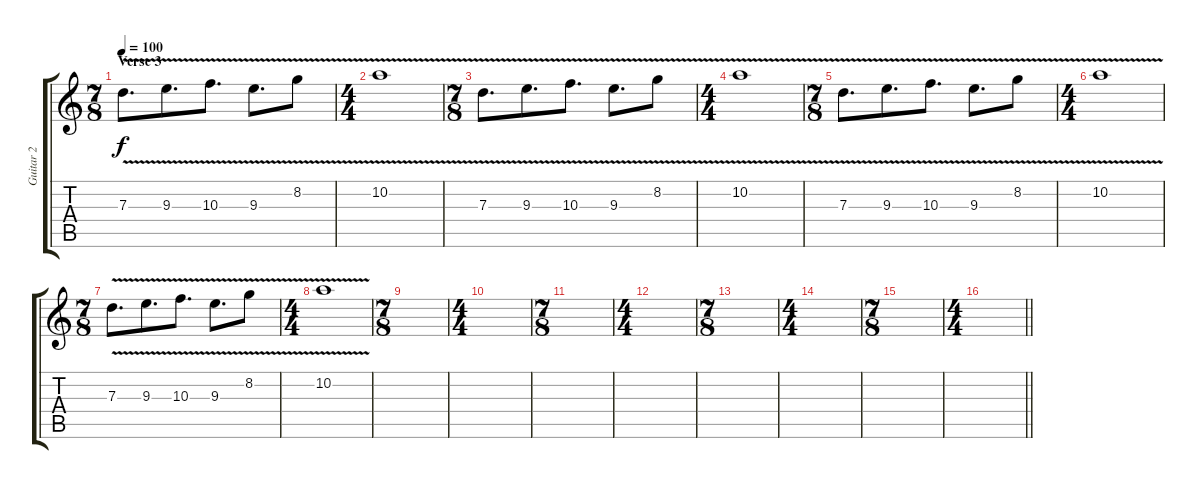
\track ("Guitar 2" "Guitar 2") {instrument distortionguitar}
\staff {score tabs}
\tuning (E4 B3 G3 D3 A2 E2) {hide}
\ts (7 8)
\section ("" "Verse 3")
\tempo 100
\clef g2
\ks c
7.3{v}.8{d dy f} 9.3{v}.8{d} 10.3{v}.8{d} 9.3{v}.8{d} 8.2{v}.8 |
\ts (4 4)
10.2{v}.1{volume 4} |
\ts (7 8)
7.3{v}.8{d volume 10} 9.3{v}.8{d} 10.3{v}.8{d} 9.3{v}.8{d} 8.2{v}.8 |
\ts (4 4)
10.2{v}.1{volume 4} |
\ts (7 8)
7.3{v}.8{d volume 10} 9.3{v}.8{d} 10.3{v}.8{d} 9.3{v}.8{d} 8.2{v}.8 |
\ts (4 4)
10.2{v}.1{volume 4} |
\ts (7 8)
7.3{v}.8{d volume 10} 9.3{v}.8{d} 10.3{v}.8{d} 9.3{v}.8{d} 8.2{v}.8 |
\ts (4 4)
10.2{v}.1{volume 4} |
\ts (7 8)
|
\ts (4 4)
|
\ts (7 8)
|
\ts (4 4)
|
\ts (7 8)
|
\ts (4 4)
|
\ts (7 8)
|
\ts (4 4)
\barLineRight lightlight
